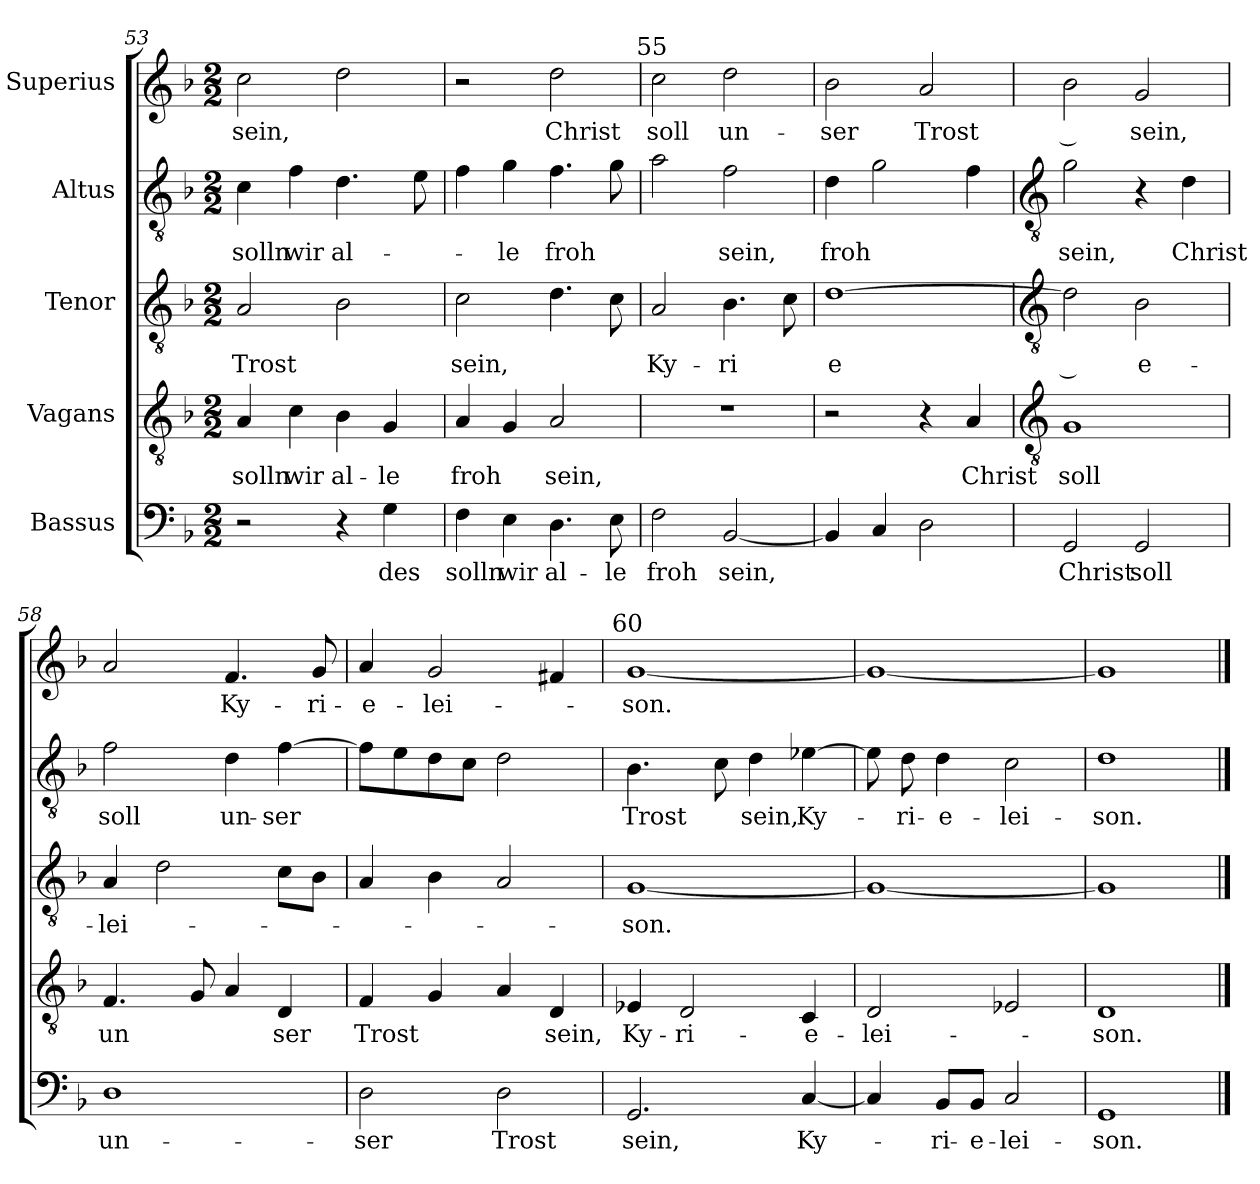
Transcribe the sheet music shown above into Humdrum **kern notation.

**kern	**text	**kern	**text	**kern	**text	**kern	**text	**kern	**text
*part5	*part5	*part4	*part4	*part3	*part3	*part2	*part2	*part1	*part1
*staff5	*staff5	*staff4	*staff4	*staff3	*staff3	*staff2	*staff2	*staff1	*staff1
*I"Bassus	*	*I"Vagans	*	*I"Tenor	*	*I"Altus	*	*I"Superius	*
*clefF4	*	*clefGv2	*	*clefGv2	*	*clefGv2	*	*clefG2	*
*k[b-]	*	*k[b-]	*	*k[b-]	*	*k[b-]	*	*k[b-]	*
*F:	*	*F:	*	*F:	*	*F:	*	*F:	*
*M2/2	*	*M2/2	*	*M2/2	*	*M2/2	*	*M2/2	*
=53	=53	=53	=53	=53	=53	=53	=53	=53	=53
!	!	!	!LO:LY:b	!	!LO:LY:b	!	!LO:LY:b	!	!LO:LY:b
2r	.	4A	solln	2A	Trost	4c	solln	2cc	sein,
!	!	!	!LO:LY:b	!	!	!	!LO:LY:b	!	!
.	.	4c	wir	.	.	4f	wir	.	.
!	!	!	!LO:LY:b	!	!	!	!LO:LY:b	!	!
4r	.	4B-	al-	2B-	.	4.d	al-	2dd	.
!	!LO:LY:b	!	!LO:LY:b	!	!	!	!	!	!
4G	des	4G	-le	.	.	.	.	.	.
.	.	.	.	.	.	8e	.	.	.
=54	=54	=54	=54	=54	=54	=54	=54	=54	=54
!	!LO:LY:b	!	!LO:LY:b	!	!LO:LY:b	!	!	!	!
4F	solln	4A	froh	2c	sein,	4f	.	2r	.
!	!LO:LY:b	!	!	!	!	!	!LO:LY:b	!	!
4E	wir	4G	.	.	.	4g	-le	.	.
!	!LO:LY:b	!	!LO:LY:b	!	!	!	!LO:LY:b	!	!LO:LY:b
4.D	al-	2A	sein,	4.d	.	4.f	froh	2dd	Christ
!	!LO:LY:b	!	!	!	!	!	!	!	!
8E	-le	.	.	8c	.	8g	.	.	.
=55	=55	=55	=55	=55	=55	=55	=55	=55	=55
!	!	!	!	!	!	!	!	!LO:TX:a:cj:t=55	!
!	!LO:LY:b	!	!	!	!LO:LY:b	!	!	!	!LO:LY:b
2F	froh	1r	.	2A	Ky-	2a	.	2cc	soll
!	!LO:LY:b	!	!	!	!LO:LY:b	!	!LO:LY:b	!	!LO:LY:b
[2BB-	sein,	.	.	4.B-	-ri	2f	sein,	2dd	un-
!	!	!	!	!	!LO:LY:b	!	!	!	!
.	.	.	.	8c	-	.	.	.	.
=56	=56	=56	=56	=56	=56	=56	=56	=56	=56
!	!	!	!	!	!LO:LY:b	!	!LO:LY:b	!	!LO:LY:b
4BB-]	.	2r	.	[1d	e	4d	froh	2b-	-ser
4C	.	.	.	.	.	2g	.	.	.
!	!	!	!	!	!	!	!	!	!LO:LY:b
2D	.	4r	.	.	.	.	.	2a	Trost
!	!	!	!LO:LY:b	!	!	!	!	!	!
.	.	4A	Christ	.	.	4f	.	.	.
!!LO:LB:g=z
=57	=57	=57	=57	=57	=57	=57	=57	=57	=57
*	*	*clefGv2	*	*clefGv2	*	*clefGv2	*	*	*
!	!LO:LY:b	!	!LO:LY:b	!	!LO:LY:b	!	!LO:LY:b	!	!LO:LY:b
2GG	Christ	1G	soll	2d]	__	2g	sein,	2b-	__
!	!LO:LY:b	!	!	!	!LO:LY:b	!	!	!	!LO:LY:b
2GG	soll	.	.	2B-	e-	4r	.	2g	sein,
!	!	!	!	!	!	!	!LO:LY:b	!	!
.	.	.	.	.	.	4d	Christ	.	.
=58	=58	=58	=58	=58	=58	=58	=58	=58	=58
!	!LO:LY:b	!	!LO:LY:b	!	!LO:LY:b	!	!LO:LY:b	!	!
1D	un-	4.F	un	4A	-lei-	2f	soll	2a	.
.	.	.	.	2d	.	.	.	.	.
.	.	8G	.	.	.	.	.	.	.
!	!	!	!	!	!	!	!LO:LY:b	!	!LO:LY:b
.	.	4A	.	.	.	4d	un-	4.f	Ky-
!	!	!	!LO:LY:b	!	!	!	!LO:LY:b	!	!
.	.	4D	ser	8cL	.	[4f	-ser	.	.
!	!	!	!	!	!	!	!	!	!LO:LY:b
.	.	.	.	8B-J	.	.	.	8g	-ri-
=59	=59	=59	=59	=59	=59	=59	=59	=59	=59
!	!LO:LY:b	!	!LO:LY:b	!	!	!	!	!	!LO:LY:b
2D	-ser	4F	Trost	4A	.	8fL]	.	4a	-e-
.	.	.	.	.	.	8e	.	.	.
!	!	!	!	!	!	!	!	!	!LO:LY:b
.	.	4G	.	4B-	.	8d	.	2g	-lei-
.	.	.	.	.	.	8cJ	.	.	.
!	!LO:LY:b	!	!	!	!	!	!	!	!
2D	Trost	4A	.	2A	.	2d	.	.	.
!	!	!	!LO:LY:b	!	!	!	!	!	!
.	.	4D	sein,	.	.	.	.	4f#	.
=60	=60	=60	=60	=60	=60	=60	=60	=60	=60
!	!	!	!	!	!	!	!	!LO:TX:a:cj:t=60	!
!	!LO:LY:b	!	!LO:LY:b	!	!LO:LY:b	!	!LO:LY:b	!	!LO:LY:b
2.GG	sein,	4E-X	Ky-	[1G	-son.	4.B-	Trost	[1g	-son.
!	!	!	!LO:LY:b	!	!	!	!	!	!
.	.	2D	-ri-	.	.	.	.	.	.
.	.	.	.	.	.	8c	.	.	.
!	!	!	!	!	!	!	!LO:LY:b	!	!
.	.	.	.	.	.	4d	sein,	.	.
!	!LO:LY:b	!	!LO:LY:b	!	!	!	!LO:LY:b	!	!
[4C	Ky-	4C	-e-	.	.	[4e-X	Ky-	.	.
=61	=61	=61	=61	=61	=61	=61	=61	=61	=61
!	!	!	!LO:LY:b	!	!	!	!	!	!
4C]	.	2D	-lei-	1G_	.	8e-]	.	1g_	.
!	!	!	!	!	!	!	!LO:LY:b	!	!
.	.	.	.	.	.	8d	-ri-	.	.
!	!LO:LY:b	!	!	!	!	!	!LO:LY:b	!	!
8BB-/L	-ri-	.	.	.	.	4d	-e-	.	.
!	!LO:LY:b	!	!	!	!	!	!	!	!
8BB-/J	-e-	.	.	.	.	.	.	.	.
!	!LO:LY:b	!	!	!	!	!	!LO:LY:b	!	!
2C	-lei-	2E-	.	.	.	2c	-lei-	.	.
=62	=62	=62	=62	=62	=62	=62	=62	=62	=62
!	!LO:LY:b	!	!LO:LY:b	!	!	!	!LO:LY:b	!	!
1GG	-son.	1D	-son.	1G]	.	1d	-son.	1g]	.
==	==	==	==	==	==	==	==	==	==
*-	*-	*-	*-	*-	*-	*-	*-	*-	*-
